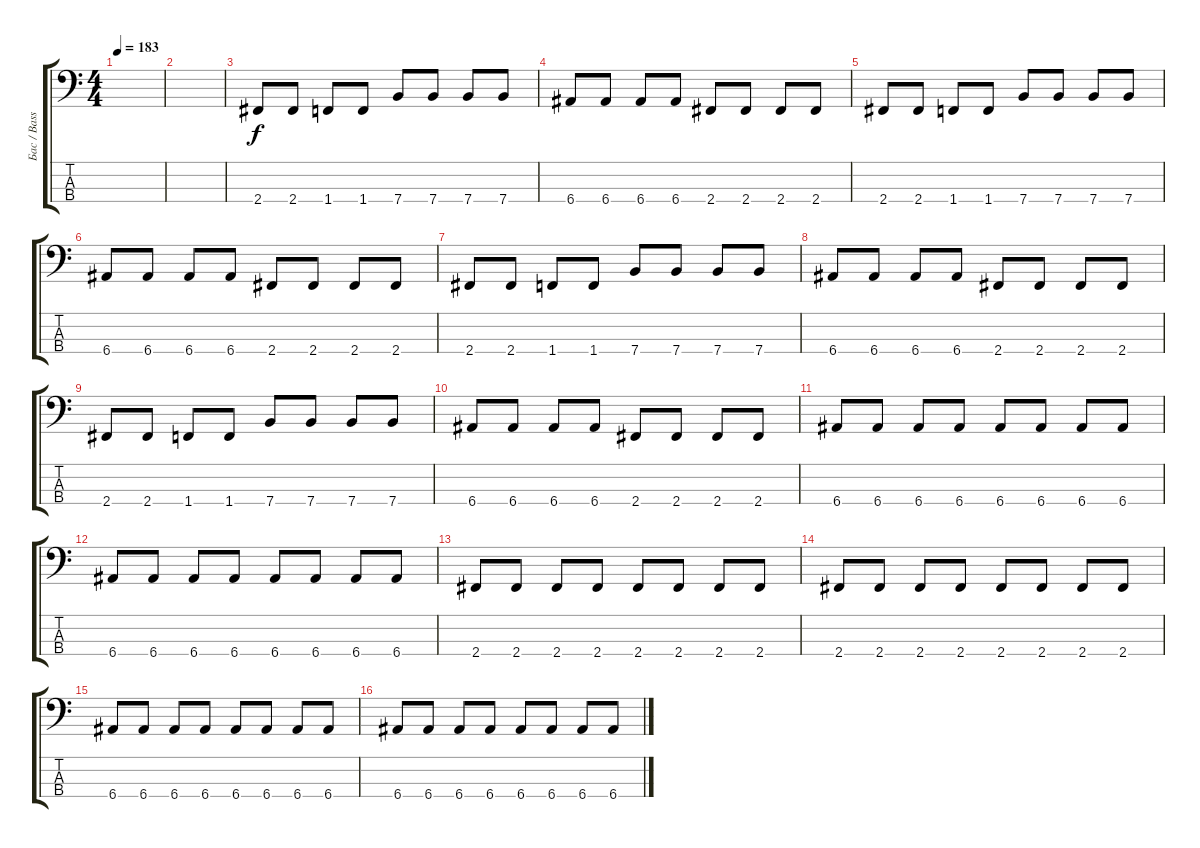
\track ("Бас / Bass" "Бас / Bass") {instrument electricbassfinger}
\staff {score tabs}
\tuning (G2 D2 A1 E1) {hide}
\ts (4 4)
\tempo 183
\clef f4
\ks c
|
|
2.4.8 2.4.8 1.4.8 1.4.8 7.4.8 7.4.8 7.4.8 7.4.8 |
6.4.8 6.4.8 6.4.8 6.4.8 2.4.8 2.4.8 2.4.8 2.4.8 |
2.4.8 2.4.8 1.4.8 1.4.8 7.4.8 7.4.8 7.4.8 7.4.8 |
6.4.8 6.4.8 6.4.8 6.4.8 2.4.8 2.4.8 2.4.8 2.4.8 |
2.4.8 2.4.8 1.4.8 1.4.8 7.4.8 7.4.8 7.4.8 7.4.8 |
6.4.8 6.4.8 6.4.8 6.4.8 2.4.8 2.4.8 2.4.8 2.4.8 |
2.4.8 2.4.8 1.4.8 1.4.8 7.4.8 7.4.8 7.4.8 7.4.8 |
6.4.8 6.4.8 6.4.8 6.4.8 2.4.8 2.4.8 2.4.8 2.4.8 |
6.4.8 6.4.8 6.4.8 6.4.8 6.4.8 6.4.8 6.4.8 6.4.8 |
6.4.8 6.4.8 6.4.8 6.4.8 6.4.8 6.4.8 6.4.8 6.4.8 |
2.4.8 2.4.8 2.4.8 2.4.8 2.4.8 2.4.8 2.4.8 2.4.8 |
2.4.8 2.4.8 2.4.8 2.4.8 2.4.8 2.4.8 2.4.8 2.4.8 |
6.4.8 6.4.8 6.4.8 6.4.8 6.4.8 6.4.8 6.4.8 6.4.8 |
6.4.8 6.4.8 6.4.8 6.4.8 6.4.8 6.4.8 6.4.8 6.4.8
